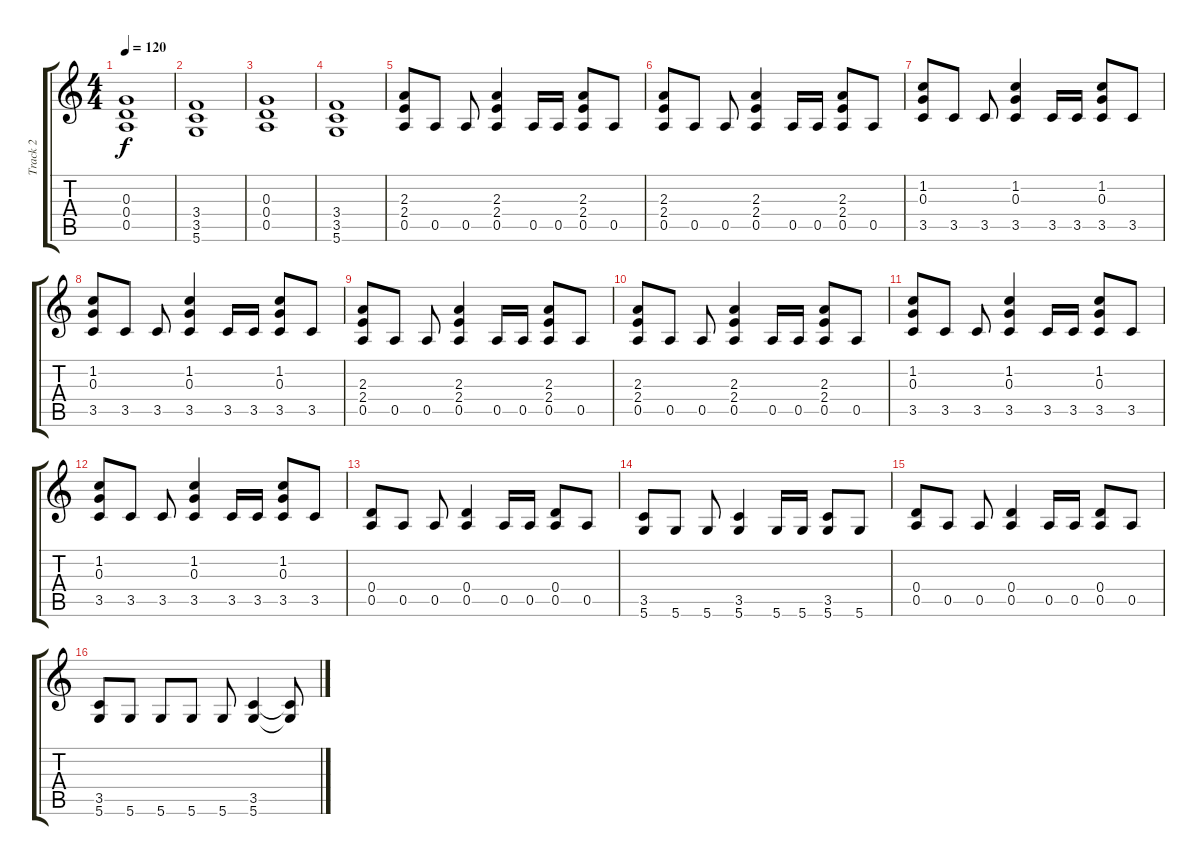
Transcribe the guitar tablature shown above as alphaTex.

\track ("Track 2" "Track 2") {instrument distortionguitar}
\staff {score tabs}
\tuning (E4 B3 G3 D3 A2 D2) {hide}
\ts (4 4)
\tempo 120
\clef g2
\ks c
(0.3 0.4 0.5).1{dy f} |
(3.4 3.5 5.6).1 |
(0.3 0.4 0.5).1 |
(3.4 3.5 5.6).1 |
(2.3 2.4 0.5).8 0.5.8 0.5.8 (2.3 2.4 0.5).4 0.5.16 0.5.16 (2.3 2.4 0.5).8 0.5.8 |
(2.3 2.4 0.5).8 0.5.8 0.5.8 (2.3 2.4 0.5).4 0.5.16 0.5.16 (2.3 2.4 0.5).8 0.5.8 |
(1.2 0.3 3.5).8 3.5.8 3.5.8 (1.2 0.3 3.5).4 3.5.16 3.5.16 (1.2 0.3 3.5).8 3.5.8 |
(1.2 0.3 3.5).8 3.5.8 3.5.8 (1.2 0.3 3.5).4 3.5.16 3.5.16 (1.2 0.3 3.5).8 3.5.8 |
(2.3 2.4 0.5).8 0.5.8 0.5.8 (2.3 2.4 0.5).4 0.5.16 0.5.16 (2.3 2.4 0.5).8 0.5.8 |
(2.3 2.4 0.5).8 0.5.8 0.5.8 (2.3 2.4 0.5).4 0.5.16 0.5.16 (2.3 2.4 0.5).8 0.5.8 |
(1.2 0.3 3.5).8 3.5.8 3.5.8 (1.2 0.3 3.5).4 3.5.16 3.5.16 (1.2 0.3 3.5).8 3.5.8 |
(1.2 0.3 3.5).8 3.5.8 3.5.8 (1.2 0.3 3.5).4 3.5.16 3.5.16 (1.2 0.3 3.5).8 3.5.8 |
(0.4 0.5).8 0.5.8 0.5.8 (0.4 0.5).4 0.5.16 0.5.16 (0.4 0.5).8 0.5.8 |
(3.5 5.6).8 5.6.8 5.6.8 (3.5 5.6).4 5.6.16 5.6.16 (3.5 5.6).8 5.6.8 |
(0.4 0.5).8 0.5.8 0.5.8 (0.4 0.5).4 0.5.16 0.5.16 (0.4 0.5).8 0.5.8 |
(3.5 5.6).8 5.6.8 5.6.8 5.6.8 5.6.8 (3.5 5.6).4 (3.5{t} 5.6{t}).8
